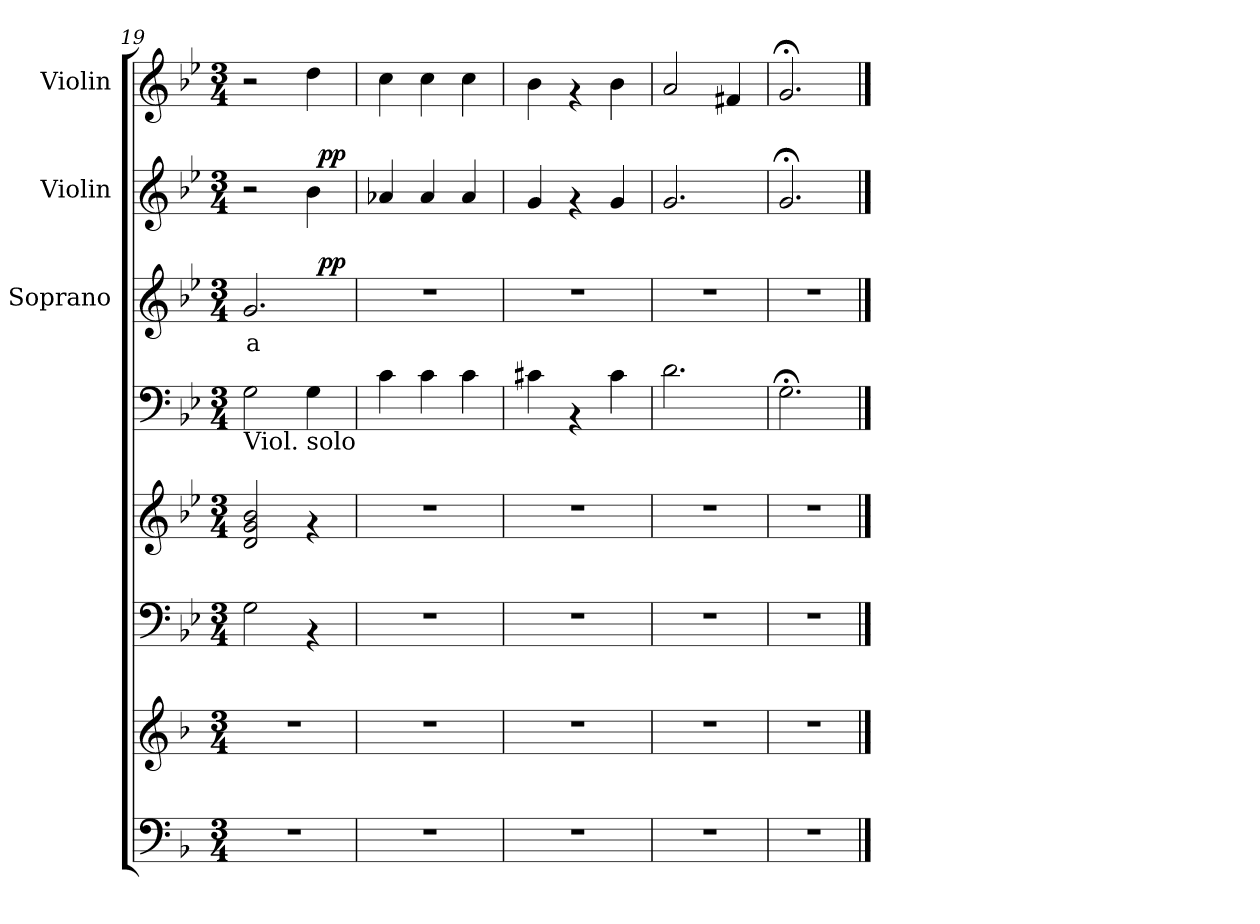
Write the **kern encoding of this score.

**kern	**kern	**kern	**kern	**kern	**kern	**text	**dynam	**kern	**dynam	**kern
*part7	*part6	*part5	*part5	*part4	*part3	*part3	*part3	*part2	*part2	*part1
*staff8	*staff7	*staff6	*staff5	*staff4	*staff3	*staff3	*staff3	*staff2	*staff2	*staff1
*	*	*	*	*	*I"Soprano	*	*	*I"Violin	*	*I"Violin
*	*	*	*	*	*	*	*	*I'Vln	*	*I'Vln
*clefF4	*clefG2	*clefF4	*clefG2	*clefF4	*clefG2	*	*	*clefG2	*	*clefG2
*k[b-]	*k[b-]	*k[b-e-]	*k[b-e-]	*k[b-e-]	*k[b-e-]	*	*	*k[b-e-]	*	*k[b-e-]
*F:	*F:	*B-:	*B-:	*B-:	*B-:	*	*	*B-:	*	*B-:
*M3/4	*M3/4	*M3/4	*M3/4	*M3/4	*M3/4	*	*	*M3/4	*	*M3/4
=19	=19	=19	=19	=19	=19	=19	=19	=19	=19	=19
!	!	!	!	!LO:TX:b:t=Viol. solo	!	!	!	!	!	!
!	!	!	!	!	!	!LO:LY:b	!	!	!	!
*	*	*	*	*	*^	*	*	*^	*	*
2.r	2.r	2G\	2d/ 2g/ 2b-/	2G\	2.g/	2ryy	a	.	2r	2ryy	.	2r
.	.	4rAA	4rf	4G\	.	32ryy	.	.	4b-\	32ryy	.	4dd\
!	!	!	!	!	!	!	!	!LO:DY:a	!	!	!LO:DY:a	!
.	.	.	.	.	.	8..ryy	.	pp	.	8..ryy	pp	.
*	*	*	*	*	*v	*v	*	*	*	*	*	*
*	*	*	*	*	*	*	*	*v	*v	*	*
=20	=20	=20	=20	=20	=20	=20	=20	=20	=20	=20
2.r	2.r	2.r	2.r	4c\	2.r	.	.	4a-X/	.	4cc\
.	.	.	.	4c\	.	.	.	4a-/	.	4cc\
.	.	.	.	4c\	.	.	.	4a-/	.	4cc\
=21	=21	=21	=21	=21	=21	=21	=21	=21	=21	=21
2.r	2.r	2.r	2.r	4c#X\	2.r	.	.	4g/	.	4b-\
.	.	.	.	4rAA	.	.	.	4rf	.	4rf
.	.	.	.	4c#\	.	.	.	4g/	.	4b-\
=22	=22	=22	=22	=22	=22	=22	=22	=22	=22	=22
2.r	2.r	2.r	2.r	2.d\	2.r	.	.	2.g/	.	2a/
.	.	.	.	.	.	.	.	.	.	4f#X/
=23	=23	=23	=23	=23	=23	=23	=23	=23	=23	=23
2.r	2.r	2.r	2.r	2.G;<\	2.r	.	.	2.g;/	.	2.g;/
==	==	==	==	==	==	==	==	==	==	==
*-	*-	*-	*-	*-	*-	*-	*-	*-	*-	*-
